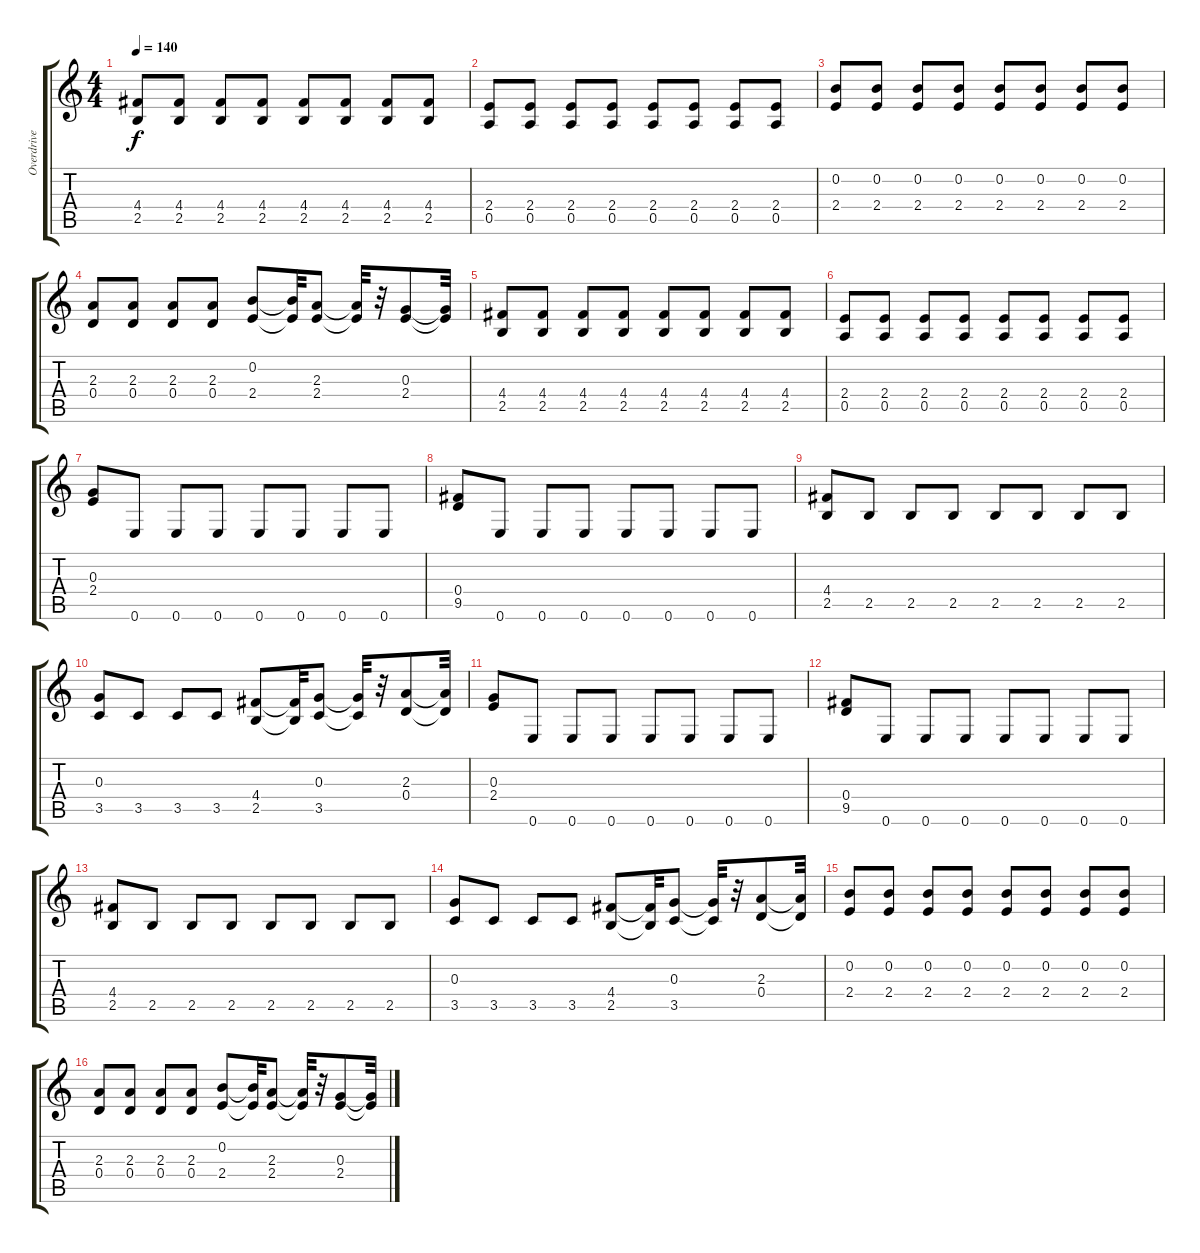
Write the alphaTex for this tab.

\track ("Overdrive" "Overdrive") {instrument overdrivenguitar}
\staff {score tabs}
\tuning (E4 B3 G3 D3 A2 E2) {hide}
\ts (4 4)
\tempo 140
\clef g2
\ks c
(4.4 2.5).8{dy f} (4.4 2.5).8 (4.4 2.5).8 (4.4 2.5).8 (4.4 2.5).8 (4.4 2.5).8 (4.4 2.5).8 (4.4 2.5).8 |
(2.4 0.5).8 (2.4 0.5).8 (2.4 0.5).8 (2.4 0.5).8 (2.4 0.5).8 (2.4 0.5).8 (2.4 0.5).8 (2.4 0.5).8 |
(0.2 2.4).8 (0.2 2.4).8 (0.2 2.4).8 (0.2 2.4).8 (0.2 2.4).8 (0.2 2.4).8 (0.2 2.4).8 (0.2 2.4).8 |
(2.3 0.4).8 (2.3 0.4).8 (2.3 0.4).8 (2.3 0.4).8 (0.2 2.4).8 (0.2{t} 2.4{t}).32 (2.3 2.4).8 (2.3{t} 2.4{t}).32 r.32 (0.3 2.4).8 (0.3{t} 2.4{t}).32 |
(4.4 2.5).8 (4.4 2.5).8 (4.4 2.5).8 (4.4 2.5).8 (4.4 2.5).8 (4.4 2.5).8 (4.4 2.5).8 (4.4 2.5).8 |
(2.4 0.5).8 (2.4 0.5).8 (2.4 0.5).8 (2.4 0.5).8 (2.4 0.5).8 (2.4 0.5).8 (2.4 0.5).8 (2.4 0.5).8 |
(0.3 2.4).8 0.6.8 0.6.8 0.6.8 0.6.8 0.6.8 0.6.8 0.6.8 |
(0.4 9.5).8 0.6.8 0.6.8 0.6.8 0.6.8 0.6.8 0.6.8 0.6.8 |
(4.4 2.5).8 2.5.8 2.5.8 2.5.8 2.5.8 2.5.8 2.5.8 2.5.8 |
(0.3 3.5).8 3.5.8 3.5.8 3.5.8 (4.4 2.5).8 (4.4{t} 2.5{t}).32 (0.3 3.5).8 (0.3{t} 3.5{t}).32 r.32 (2.3 0.4).8 (2.3{t} 0.4{t}).32 |
(0.3 2.4).8 0.6.8 0.6.8 0.6.8 0.6.8 0.6.8 0.6.8 0.6.8 |
(0.4 9.5).8 0.6.8 0.6.8 0.6.8 0.6.8 0.6.8 0.6.8 0.6.8 |
(4.4 2.5).8 2.5.8 2.5.8 2.5.8 2.5.8 2.5.8 2.5.8 2.5.8 |
(0.3 3.5).8 3.5.8 3.5.8 3.5.8 (4.4 2.5).8 (4.4{t} 2.5{t}).32 (0.3 3.5).8 (0.3{t} 3.5{t}).32 r.32 (2.3 0.4).8 (2.3{t} 0.4{t}).32 |
(0.2 2.4).8 (0.2 2.4).8 (0.2 2.4).8 (0.2 2.4).8 (0.2 2.4).8 (0.2 2.4).8 (0.2 2.4).8 (0.2 2.4).8 |
(2.3 0.4).8 (2.3 0.4).8 (2.3 0.4).8 (2.3 0.4).8 (0.2 2.4).8 (0.2{t} 2.4{t}).32 (2.3 2.4).8 (2.3{t} 2.4{t}).32 r.32 (0.3 2.4).8 (0.3{t} 2.4{t}).32
